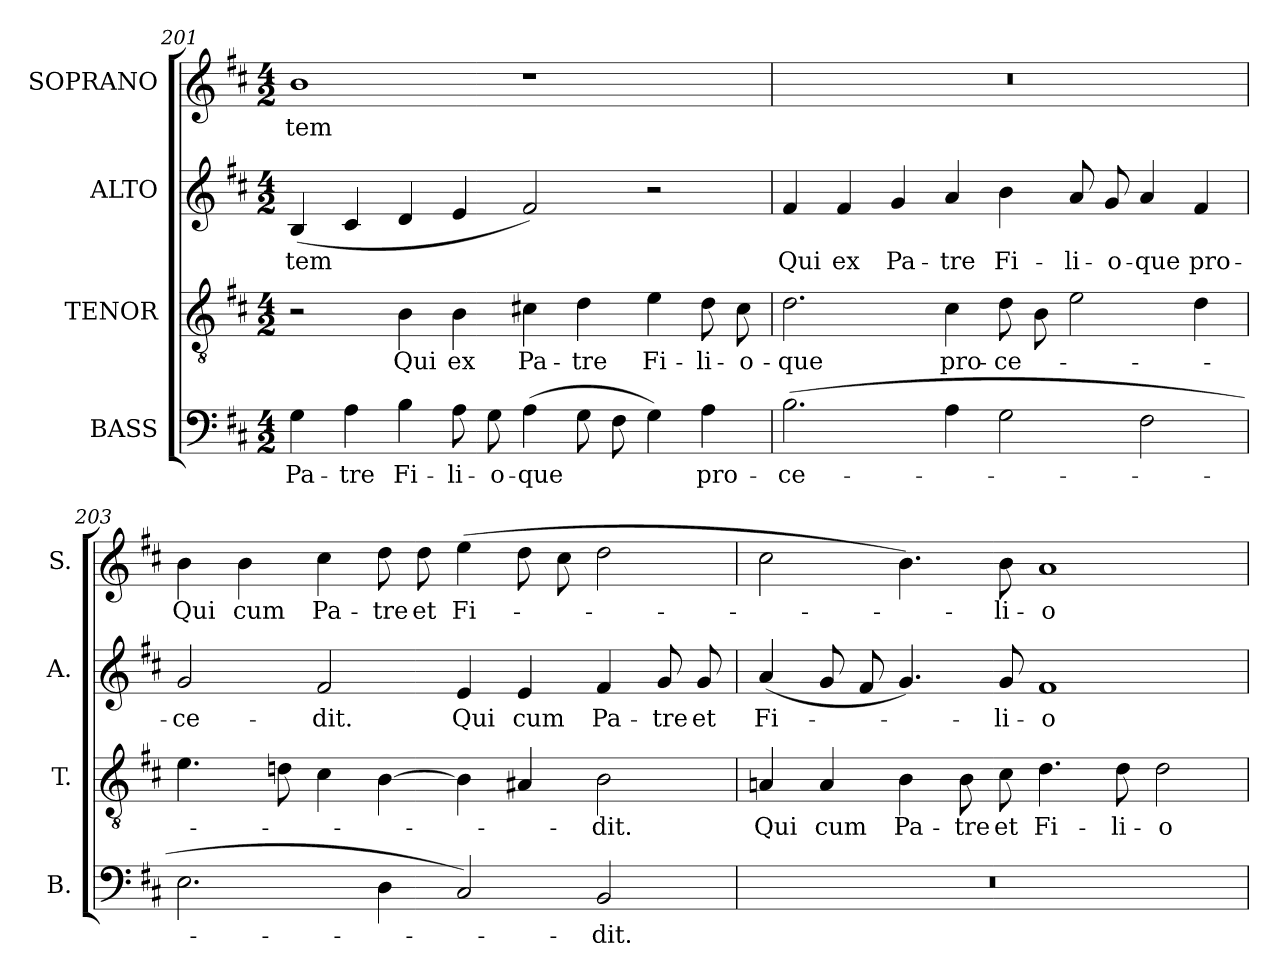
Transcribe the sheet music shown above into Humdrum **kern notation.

**kern	**text	**kern	**text	**kern	**text	**kern	**text
*part4	*part4	*part3	*part3	*part2	*part2	*part1	*part1
*staff4	*staff4	*staff3	*staff3	*staff2	*staff2	*staff1	*staff1
*I"BASS	*	*I"TENOR	*	*I"ALTO	*	*I"SOPRANO	*
*I'B.	*	*I'T.	*	*I'A.	*	*I'S.	*
*clefF4	*	*clefGv2	*	*clefG2	*	*clefG2	*
*	*	*ITrd7c12	*	*	*	*	*
*k[f#c#]	*	*k[f#c#]	*	*k[f#c#]	*	*k[f#c#]	*
*D:	*	*D:	*	*D:	*	*D:	*
*M4/2	*	*M4/2	*	*M4/2	*	*M4/2	*
=201	=201	=201	=201	=201	=201	=201	=201
!	!LO:LY:b:color=#000000	!	!	!	!	!	!
!	!	!	!	!	!LO:LY:b:color=#000000	!	!
!	!	!	!	!	!	!	!LO:LY:b:color=#000000
4Gi\	Pa-	2r	.	(4Bi/	-tem	1bi	-tem
!	!LO:LY:b:color=#000000	!	!	!	!	!	!
4Ai\	-tre	.	.	4c#i/	.	.	.
!	!LO:LY:b:color=#000000	!	!	!	!	!	!
!	!	!	!LO:LY:b:color=#000000	!	!	!	!
4Bi\	Fi-	4BBi\	Qui	4di/	.	.	.
!	!LO:LY:b:color=#000000	!	!	!	!	!	!
!	!	!	!LO:LY:b:color=#000000	!	!	!	!
8Ai\	-li-	4BBi\	ex	4ei/	.	.	.
!	!LO:LY:b:color=#000000	!	!	!	!	!	!
8Gi\	-o-	.	.	.	.	.	.
!	!LO:LY:b:color=#000000	!	!	!	!	!	!
!	!	!	!LO:LY:b:color=#000000	!	!	!	!
(4Ai\	-que	4C#Xi\	Pa-	2f#i/)	.	1r	.
!	!	!	!LO:LY:b:color=#000000	!	!	!	!
8Gi\	.	4Di\	-tre	.	.	.	.
8F#i\	.	.	.	.	.	.	.
!	!	!	!LO:LY:b:color=#000000	!	!	!	!
4Gi\)	.	4Ei\	Fi-	2r	.	.	.
!	!LO:LY:b:color=#000000	!	!	!	!	!	!
!	!	!	!LO:LY:b:color=#000000	!	!	!	!
4Ai\	pro-	8Di\	-li-	.	.	.	.
!	!	!	!LO:LY:b:color=#000000	!	!	!	!
.	.	8C#i\	-o-	.	.	.	.
!!LO:LB:g=z
=202	=202	=202	=202	=202	=202	=202	=202
!	!LO:LY:b:color=#000000	!	!	!	!	!	!
!	!	!	!LO:LY:b:color=#000000	!	!	!	!
!	!	!	!	!	!LO:LY:b:color=#000000	!LO:N:vis=1	!
(2.Bi\	-ce-	2.Di\	-que	4f#i/	Qui	0r	.
!	!	!	!	!	!LO:LY:b:color=#000000	!	!
.	.	.	.	4f#i/	ex	.	.
!	!	!	!	!	!LO:LY:b:color=#000000	!	!
.	.	.	.	4gi/	Pa-	.	.
!	!	!	!LO:LY:b:color=#000000	!	!	!	!
!	!	!	!	!	!LO:LY:b:color=#000000	!	!
4Ai\	.	4C#i\	pro-	4ai/	-tre	.	.
!	!	!	!LO:LY:b:color=#000000	!	!	!	!
!	!	!	!	!	!LO:LY:b:color=#000000	!	!
2Gi\	.	8Di\	-ce-	4bi\	Fi-	.	.
.	.	8BBi\	.	.	.	.	.
!	!	!	!	!	!LO:LY:b:color=#000000	!	!
.	.	2Ei\	.	8ai/	-li-	.	.
!	!	!	!	!	!LO:LY:b:color=#000000	!	!
.	.	.	.	8gi/	-o-	.	.
!	!	!	!	!	!LO:LY:b:color=#000000	!	!
2F#i\	.	.	.	4ai/	-que	.	.
!	!	!	!	!	!LO:LY:b:color=#000000	!	!
.	.	4Di\	.	4f#i/	pro-	.	.
=203	=203	=203	=203	=203	=203	=203	=203
!	!	!	!	!	!LO:LY:b:color=#000000	!	!
!	!	!	!	!	!	!	!LO:LY:b:color=#000000
2.Ei\	.	4.Ei\	.	2gi/	-ce-	4bi\	Qui
!	!	!	!	!	!	!	!LO:LY:b:color=#000000
.	.	.	.	.	.	4bi\	cum
.	.	8Dni\	.	.	.	.	.
!	!	!	!	!	!LO:LY:b:color=#000000	!	!
!	!	!	!	!	!	!	!LO:LY:b:color=#000000
.	.	4C#i\	.	2f#i/	-dit.	4cc#i\	Pa-
!	!	!	!	!	!	!	!LO:LY:b:color=#000000
4Di\	.	[4BBi\	.	.	.	8ddi\	-tre
!	!	!	!	!	!	!	!LO:LY:b:color=#000000
.	.	.	.	.	.	8ddi\	et
!	!	!	!	!	!LO:LY:b:color=#000000	!	!
!	!	!	!	!	!	!	!LO:LY:b:color=#000000
2C#i/)	.	4BBi\]	.	4ei/	Qui	(4eei\	Fi-
!	!	!	!	!	!LO:LY:b:color=#000000	!	!
.	.	4AA#Xi/	.	4ei/	cum	8ddi\	.
.	.	.	.	.	.	8cc#i\	.
!	!LO:LY:b:color=#000000	!	!	!	!	!	!
!	!	!	!LO:LY:b:color=#000000	!	!	!	!
!	!	!	!	!	!LO:LY:b:color=#000000	!	!
2BBi/	-dit.	2BBi\	-dit.	4f#i/	Pa-	2ddi\	.
!	!	!	!	!	!LO:LY:b:color=#000000	!	!
.	.	.	.	8gi/	-tre	.	.
!	!	!	!	!	!LO:LY:b:color=#000000	!	!
.	.	.	.	8gi/	et	.	.
=204	=204	=204	=204	=204	=204	=204	=204
!LO:N:vis=1	!	!	!	!	!	!	!
!	!	!	!LO:LY:b:color=#000000	!	!	!	!
!	!	!	!	!	!LO:LY:b:color=#000000	!	!
0r	.	4AAni/	Qui	(4ai/	Fi-	2cc#i\	.
!	!	!	!LO:LY:b:color=#000000	!	!	!	!
.	.	4AAi/	cum	8gi/	.	.	.
.	.	.	.	8f#i/	.	.	.
!	!	!	!LO:LY:b:color=#000000	!	!	!	!
.	.	4BBi\	Pa-	4.gi/)	.	4.bi\)	.
!	!	!	!LO:LY:b:color=#000000	!	!	!	!
.	.	8BBi\	-tre	.	.	.	.
!	!	!	!LO:LY:b:color=#000000	!	!	!	!
!	!	!	!	!	!LO:LY:b:color=#000000	!	!
!	!	!	!	!	!	!	!LO:LY:b:color=#000000
.	.	8C#i\	et	8gi/	-li-	8bi\	-li-
!	!	!	!LO:LY:b:color=#000000	!	!	!	!
!	!	!	!	!	!LO:LY:b:color=#000000	!	!
!	!	!	!	!	!	!	!LO:LY:b:color=#000000
.	.	4.Di\	Fi-	1f#i	-o	1ai	-o
!	!	!	!LO:LY:b:color=#000000	!	!	!	!
.	.	8Di\	-li-	.	.	.	.
!	!	!	!LO:LY:b:color=#000000	!	!	!	!
.	.	2Di\	-o	.	.	.	.
=	=	=	=	=	=	=	=
*-	*-	*-	*-	*-	*-	*-	*-
